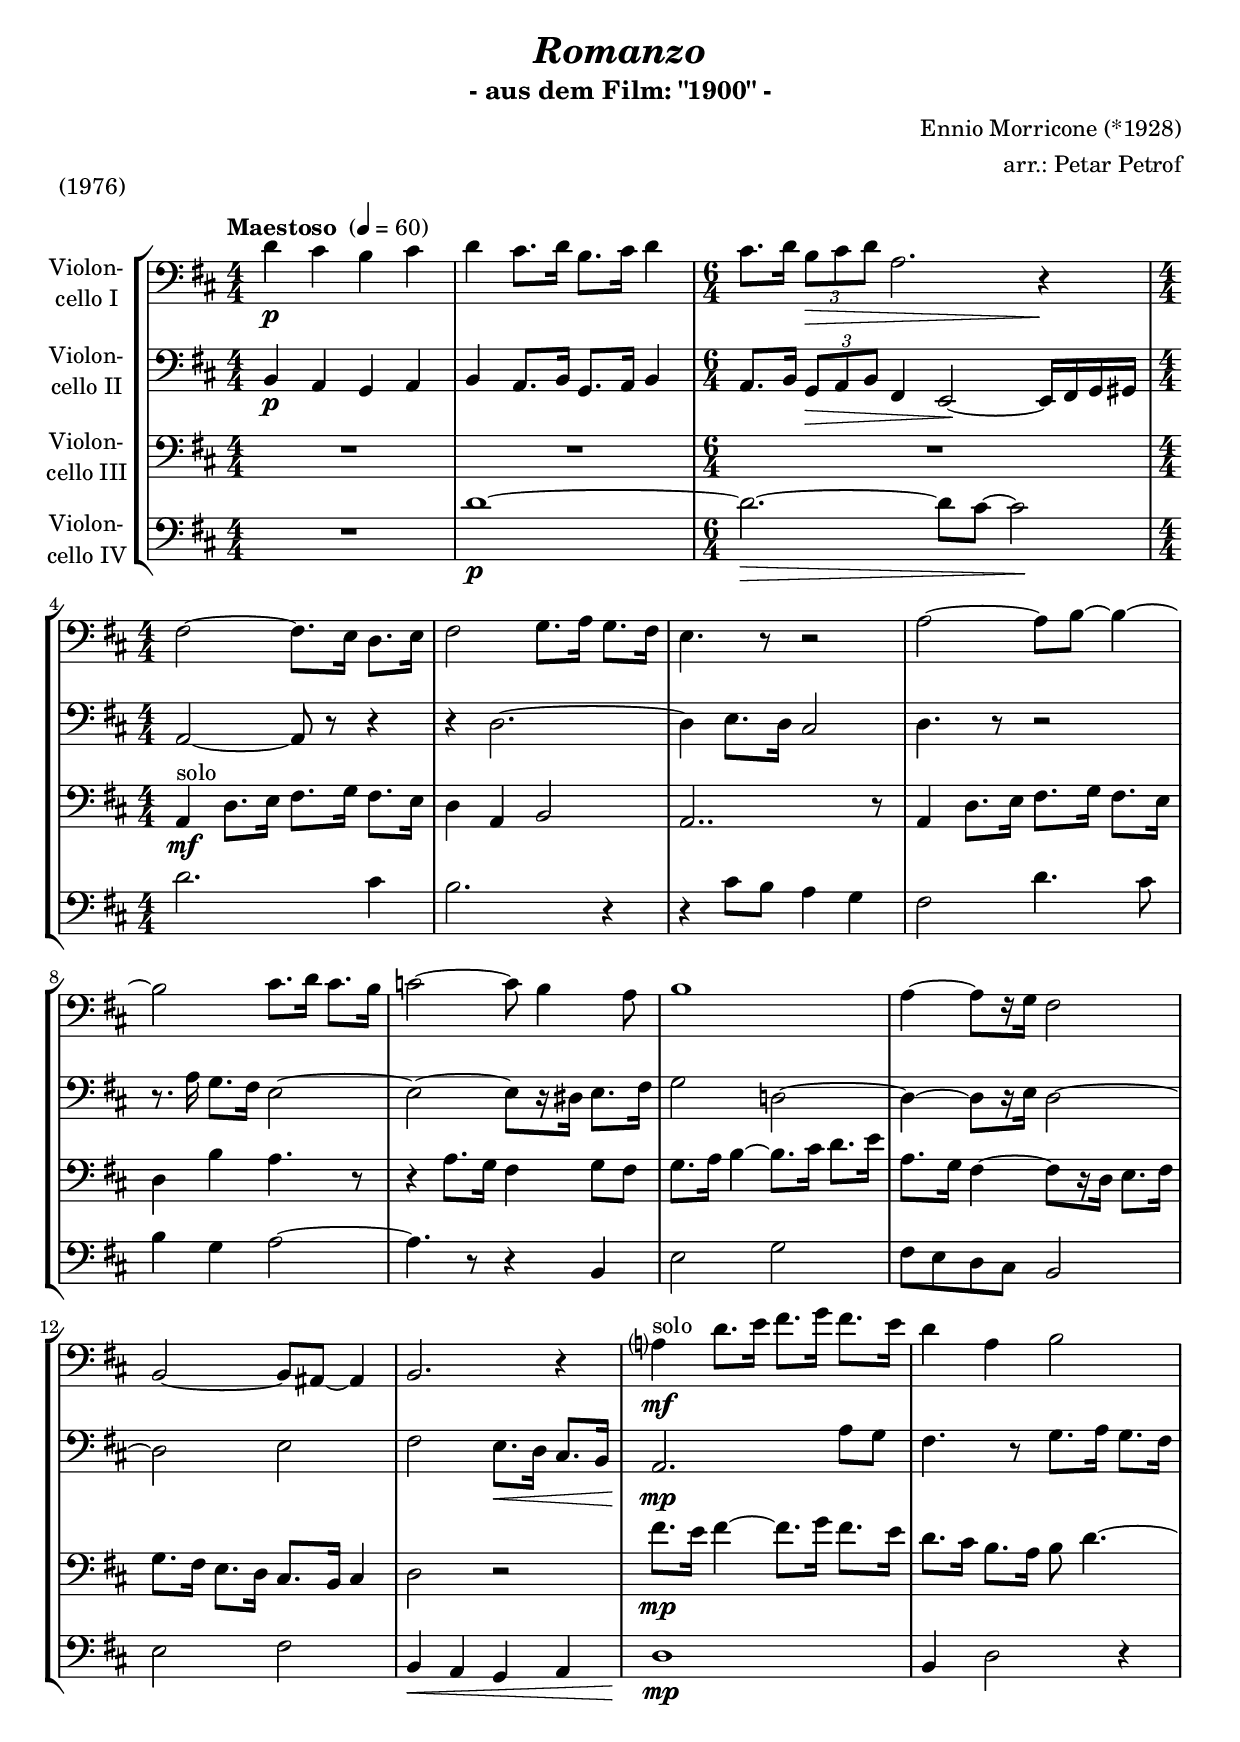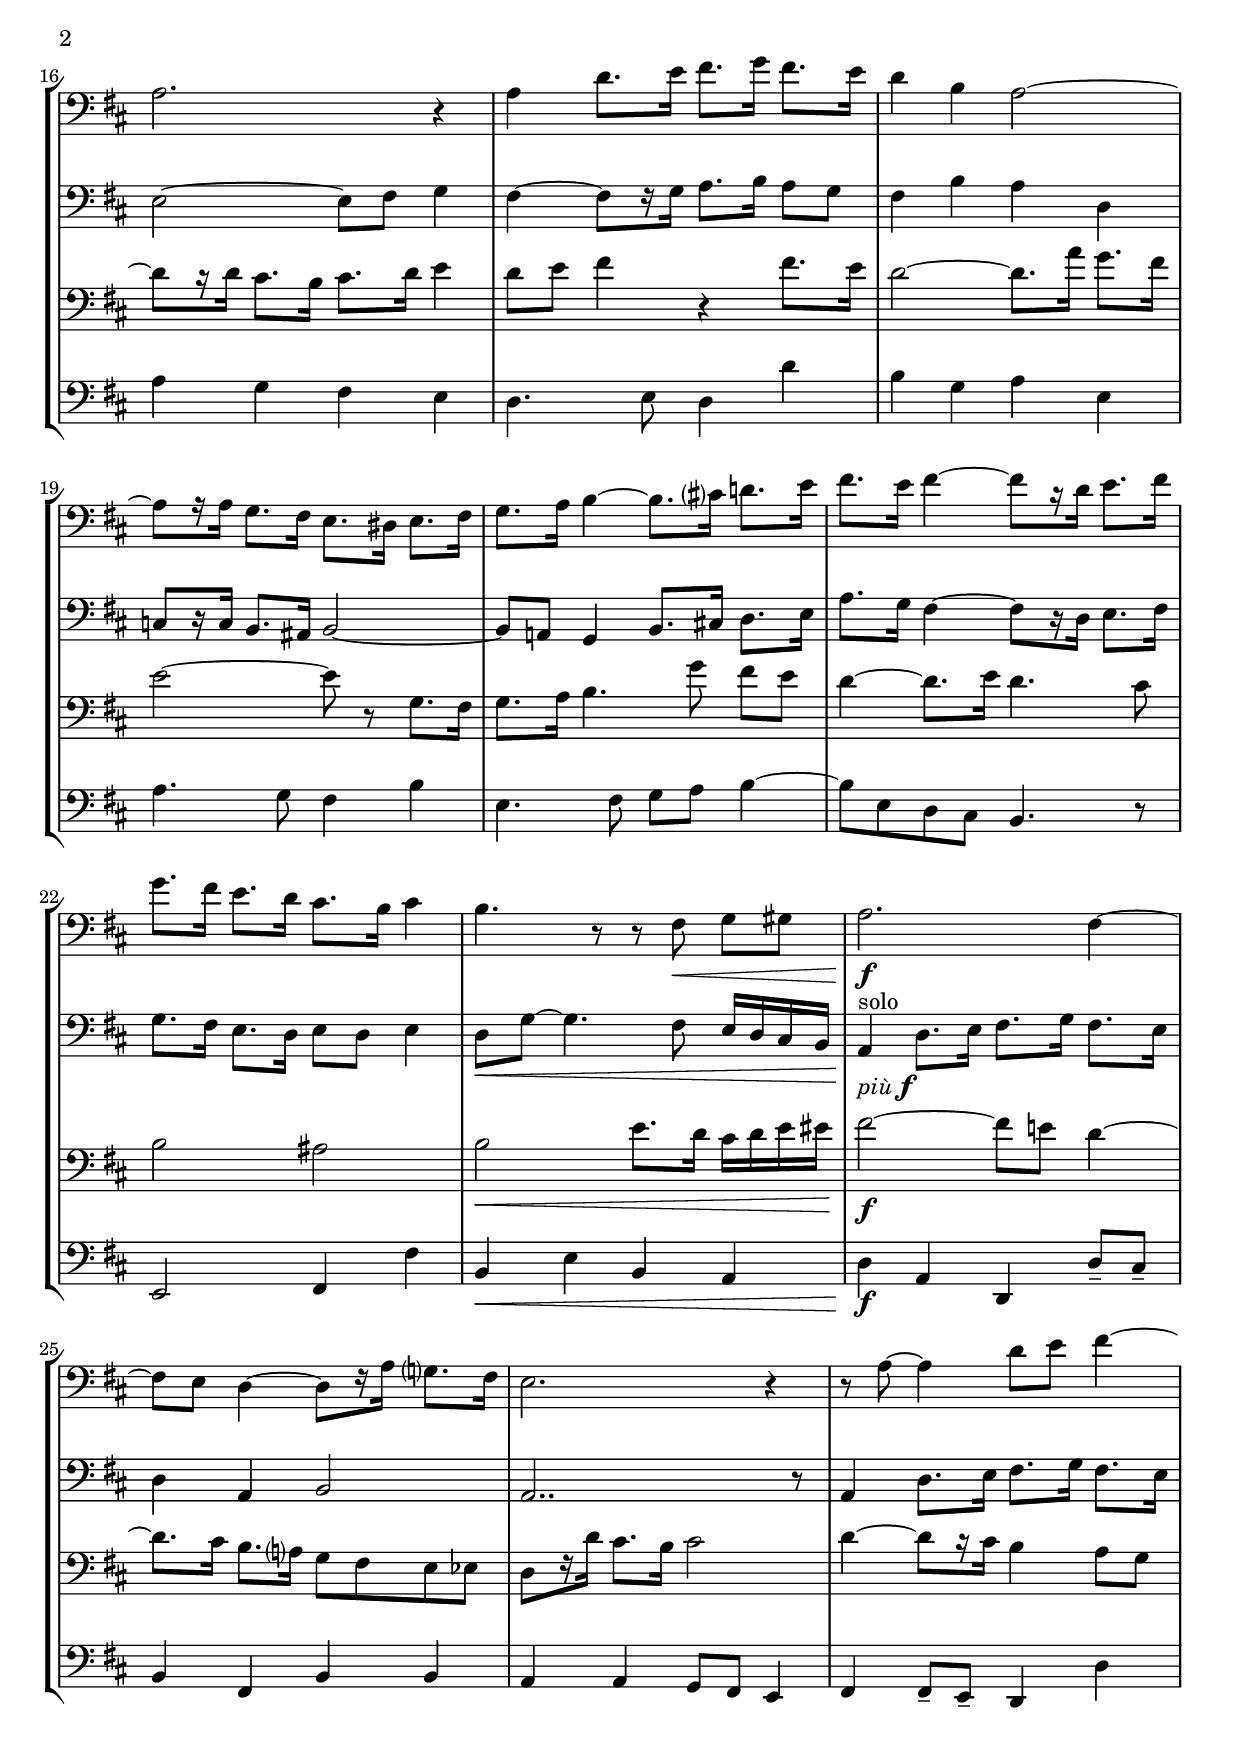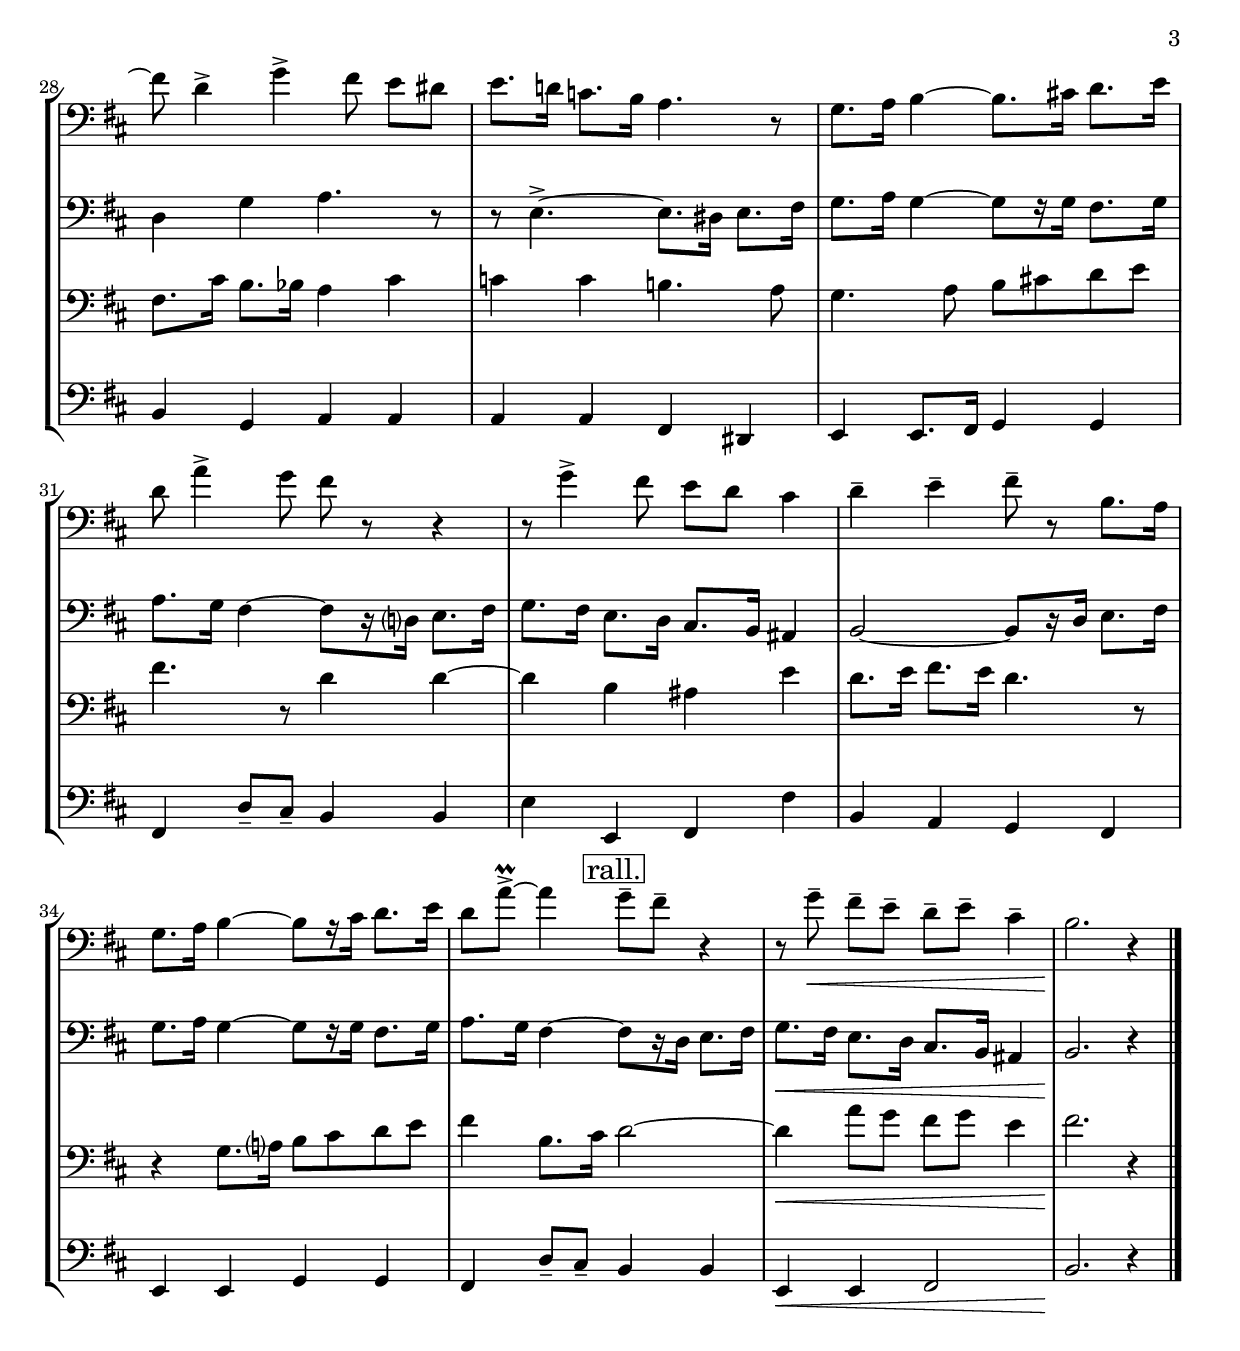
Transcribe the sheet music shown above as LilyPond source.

\version "2.16.2"
\include "deutsch.ly"

#(set-global-staff-size 20)

\header {
  title     = \markup \bold \italic "Romanzo"
  subtitle  = "- aus dem Film: \"1900\" -"
  composer  = "Ennio Morricone (*1928)"
  arranger  = "arr.: Petar Petrof"
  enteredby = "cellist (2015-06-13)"
  piece     = "(1976)"
}

voiceconsts = {
  \key e \minor
  \time 4/4
  \clef "bass"
  \tempo "Maestoso " 4=60
  \numericTimeSignature
  \compressFullBarRests
  \set tupletSpannerDuration = #(ly:make-moment 1 4)
  % Set default beaming for all staves
%  \set Timing.beamExceptions = #'()
%  \set Timing.baseMoment     = #(ly:make-moment 1 4)
%  \set Timing.beatStructure  = #'(1 1 1 1)
}

%mifl= "oboe"
mist = "string ensemble 1"
%miva = "pizzicato strings"
%miba = "bassoon"
%miba = "drawbar organ"
miba = "church organ"
%miba = "harpsichord"

piuf = \markup { \italic "più" \dynamic f }
rall = \mark \markup \box "rall."
solo = \markup "solo"

va = \relative c'' {
  \voiceconsts

  g4\p fis e fis
  g fis8. g16 e8. fis16 g4 \time 6/4
  fis8. g16 \times 2/3 { e8\> fis g } d2. r4\! \time 4/4
  % Set default beaming for all staves
  \set Timing.beamExceptions = #'()
  \set Timing.baseMoment     = #(ly:make-moment 1 4)
  \set Timing.beatStructure  = #'(1 1 1 1)
  h2~  h8. a16 g8. a16

  h2 c8. d16 c8. h16
  a4. r8 r2
  d~ d8 e~ e4~
  e2 fis8. g16 fis8. e16
  f2~ f8 e4 d8
  e1

  d4~ d8[ r16 c] h2
  e,~ e8 dis~ dis4
  e2. r4
  d'?4^\solo\mf g8. a16 h8. c16 h8. a16
  g4 d e2

  d2. r4
  d g8. a16 h8. c16 h8. a16
  g4 e d2~
  d8[ r16 d] c8. h16 a8. gis16 a8. h16
  c8. d16 e4~ e8. fis?16 g!8. a16

  h8. a16 h4~ h8[ r16 g] a8. h16
  c8. h16 a8. g16 fis8. e16 fis4
  e4. r8 r h\< c cis
  d2.\!\f h4~

  h8 a g4~ g8[ r16 d'] c?8. h16
  a2. r4
  r8 d~ d4 g8 a h4~
  h8 g4-> c-> h8 a gis
  a8. g!16 f8. e16 d4. r8

  c8. d16 e4~ e8. fis!16 g8. a16
  g8 d'4-> c8 h r r4
  r8 c4-> h8 a g fis4
  g-- a-- h8-- r e,8. d16

  c8. d16 e4~ e8[ r16 fis] g8. a16
  g8 d'~->\prall d4 \rall c8-- h-- r4
  r8 c--\< h-- a-- g-- a-- fis4--
  e2.\! r4 \bar "|."
}

vb = \relative c {
  \voiceconsts

  e4\p d c d
  e d8. e16 c8. d16 e4 \time 6/4
  d8. e16 \times 2/3 { c8\> d e } h4 a2~\! a16 h c cis \time 4/4
  % Set default beaming for all staves
  \set Timing.beamExceptions = #'()
  \set Timing.baseMoment     = #(ly:make-moment 1 4)
  \set Timing.beatStructure  = #'(1 1 1 1)
  d2~ d8 r r4

  r g2.~
  g4 a8. g16 fis2
  g4. r8 r2
  r8. d'16 c8. h16 a2~
  a~ a8[ r16 gis] a8. h16

  c2 g!~
  g4~ g8[ r16 a] g2~
  g a
  h a8.\< g16 fis8. e16
  d2.\!\mp d'8 c

  h4. r8 c8. d16 c8. h16
  a2~ a8 h c4
  h~ h8[ r16 c] d8. e16 d8 c
  h4 e d g,

  f8[ r16 f] e8. dis16 e2~
  e8 d! c4 e8. fis!16 g8. a16
  d8. c16 h4~ h8[ r16 g] a8. h16

  c8. h16 a8. g16 a8 g a4
  g8\< c~ c4. h8 a16 g fis e
  d4\!^\solo_\piuf g8. a16 h8. c16 h8. a16
  g4 d e2
  d2.. r8

  d4 g8. a16 h8. c16 h8. a16
  g4 c d4. r8
  r a4.~-> a8. gis16 a8. h16
  c8. d16 c4~ c8[ r16 c] h8. c16

  d8. c16 h4~ h8[ r16 g?] a8. h16
  c8. h16 a8. g16 fis8. e16 dis4
  e2~ e8[ r16 g] a8. h16

  c8. d16 c4~ c8[ r16 c] h8. c16
  d8. c16 h4~ \rall h8[ r16 g] a8. h16
  c8.\< h16 a8. g16 fis8. e16 dis4
  e2.\! r4\bar "|."
}

vc = \relative c {
  \voiceconsts

  R1*2 \time 6/4
  R1.  \time 4/4
  % Set default beaming for all staves
  \set Timing.beamExceptions = #'()
  \set Timing.baseMoment     = #(ly:make-moment 1 4)
  \set Timing.beatStructure  = #'(1 1 1 1)
  d4^\solo\mf g8. a16 h8. c16 h8. a16
  g4 d e2
  d2.. r8

  d4 g8. a16 h8. c16 h8. a16
  g4 e' d4. r8
  r4 d8. c16 h4 c8 h
  c8. d16 e4~ e8. fis16 g8. a16

  d,8. c16 h4~ h8[ r16 g] a8. h16
  c8. h16 a8. g16 fis8. e16 fis4
  g2 r
  h'8.\mp a16 h4~ h8. c16 h8. a16

  g8. fis16 e8. d16 e8 g4.~
  g8[ r16 g] fis8. e16 fis8. g16 a4
  g8 a h4 r h8. a16
  g2~ g8. d'16 c8. h16

  a2~ a8 r c,8. h16
  c8. d16 e4. c'8 h a
  g4~ g8. a16 g4. fis8
  e2 dis
  e\< a8. g16 fis g a ais\!

  h2~\f h8 a! g4~
  g8. fis16 e8. d?16 c8[ h a as]
  g[ r16 g'] fis8. e16 fis2
  g4~ g8[ r16 fis] e4 d8 c

  h8. fis'16 e8. es16 d4 fis
  f f e!4. d8
  c4. d8 e[ fis! g a]
  h4. r8 g4 g~
  g e dis a'

  g8. a16 h8. a16 g4. r8
  r4 c,8. d?16 e8[ fis g a]
  h4 e,8. fis16 \rall g2~
  g4\< d'8 c h c a4
  h2.\! r4 \bar "|."
}

vd = \relative c'' {
  \voiceconsts

  R1
  g1~\p \time 6/4
  g2.~\> g8 fis~ fis2\! \time 4/4
  % Set default beaming for all staves
  \set Timing.beamExceptions = #'()
  \set Timing.baseMoment     = #(ly:make-moment 1 4)
  \set Timing.beatStructure  = #'(1 1 1 1)
  g2. fis4
  e2. r4
  r fis8 e d4 c

  h2 g'4. fis8
  e4 c d2~
  d4. r8 r4 e,
  a2 c
  h8[ a g fis] e2

  a h
  e,4\< d c d
  g1\!\mp
  e4 g2 r4
  d' c h a
  g4. a8 g4 g'

  e c d a
  d4. c8 h4 e
  a,4. h8 c d e4~
  e8[ a, g fis] e4. r8
  a,2 h4 h'

  e,\< a e d
  g\!\f d g, g'8-- fis--
  e4 h e e
  d d c8 h a4
  h h8-- a-- g4 g'

  e c d d
  d d h gis
  a a8. h16 c4 c
  h g'8-- fis-- e4 e
  a a, h h'

  e, d c h
  a a c c
  h g'8-- fis-- \rall e4 e
  a,\< a h2
  e2.\! r4 \bar "|."
}


music = \new StaffGroup <<
      \new Staff {
        \set Staff.midiInstrument = \miba
        \set Staff.instrumentName = \markup \center-column { "Violon-" "cello I" }
        \transpose e h, { \va }
      }

      \new Staff {
        \set Staff.midiInstrument = \miba
        \set Staff.instrumentName = \markup \center-column { "Violon-" "cello II" }
        \transpose e h, { \vb }
      }

      \new Staff {
        \set Staff.midiInstrument = \miba
        \set Staff.instrumentName = \markup \center-column { "Violon-" "cello III" }
        \transpose e h, { \vc }
      }

      \new Staff {
        \set Staff.midiInstrument = \miba
        \set Staff.instrumentName = \markup \center-column { "Violon-" "cello IV" }
        \transpose e h, { \vd }
      }
>>

\book {
  \score {
   \music
    \layout {}
  }

  \score {
    \unfoldRepeats \music

    \midi {
      \context {
        \Score
      }
    }
  }
}
